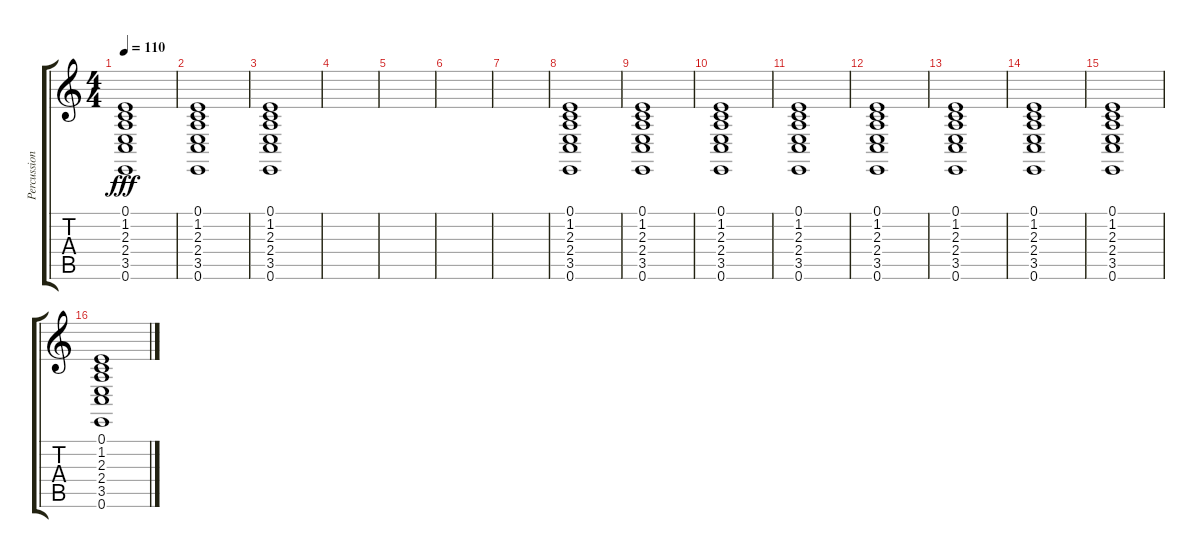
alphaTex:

\track ("Percussion" "Percussion") {instrument taikodrum}
\staff {score tabs}
\tuning (E4 B3 G3 D3 A2 E2) {hide}
\ts (4 4)
\tempo 110
\clef g2
\ks c
(0.1 1.2 2.3 2.4 3.5 0.6).1{dy fff} |
(0.1 1.2 2.3 2.4 3.5 0.6).1 |
(0.1 1.2 2.3 2.4 3.5 0.6).1 |
|
|
|
|
(0.1 1.2 2.3 2.4 3.5 0.6).1{instrument taikodrum} |
(0.1 1.2 2.3 2.4 3.5 0.6).1 |
(0.1 1.2 2.3 2.4 3.5 0.6).1 |
(0.1 1.2 2.3 2.4 3.5 0.6).1 |
(0.1 1.2 2.3 2.4 3.5 0.6).1 |
(0.1 1.2 2.3 2.4 3.5 0.6).1 |
(0.1 1.2 2.3 2.4 3.5 0.6).1 |
(0.1 1.2 2.3 2.4 3.5 0.6).1 |
(0.1 1.2 2.3 2.4 3.5 0.6).1
